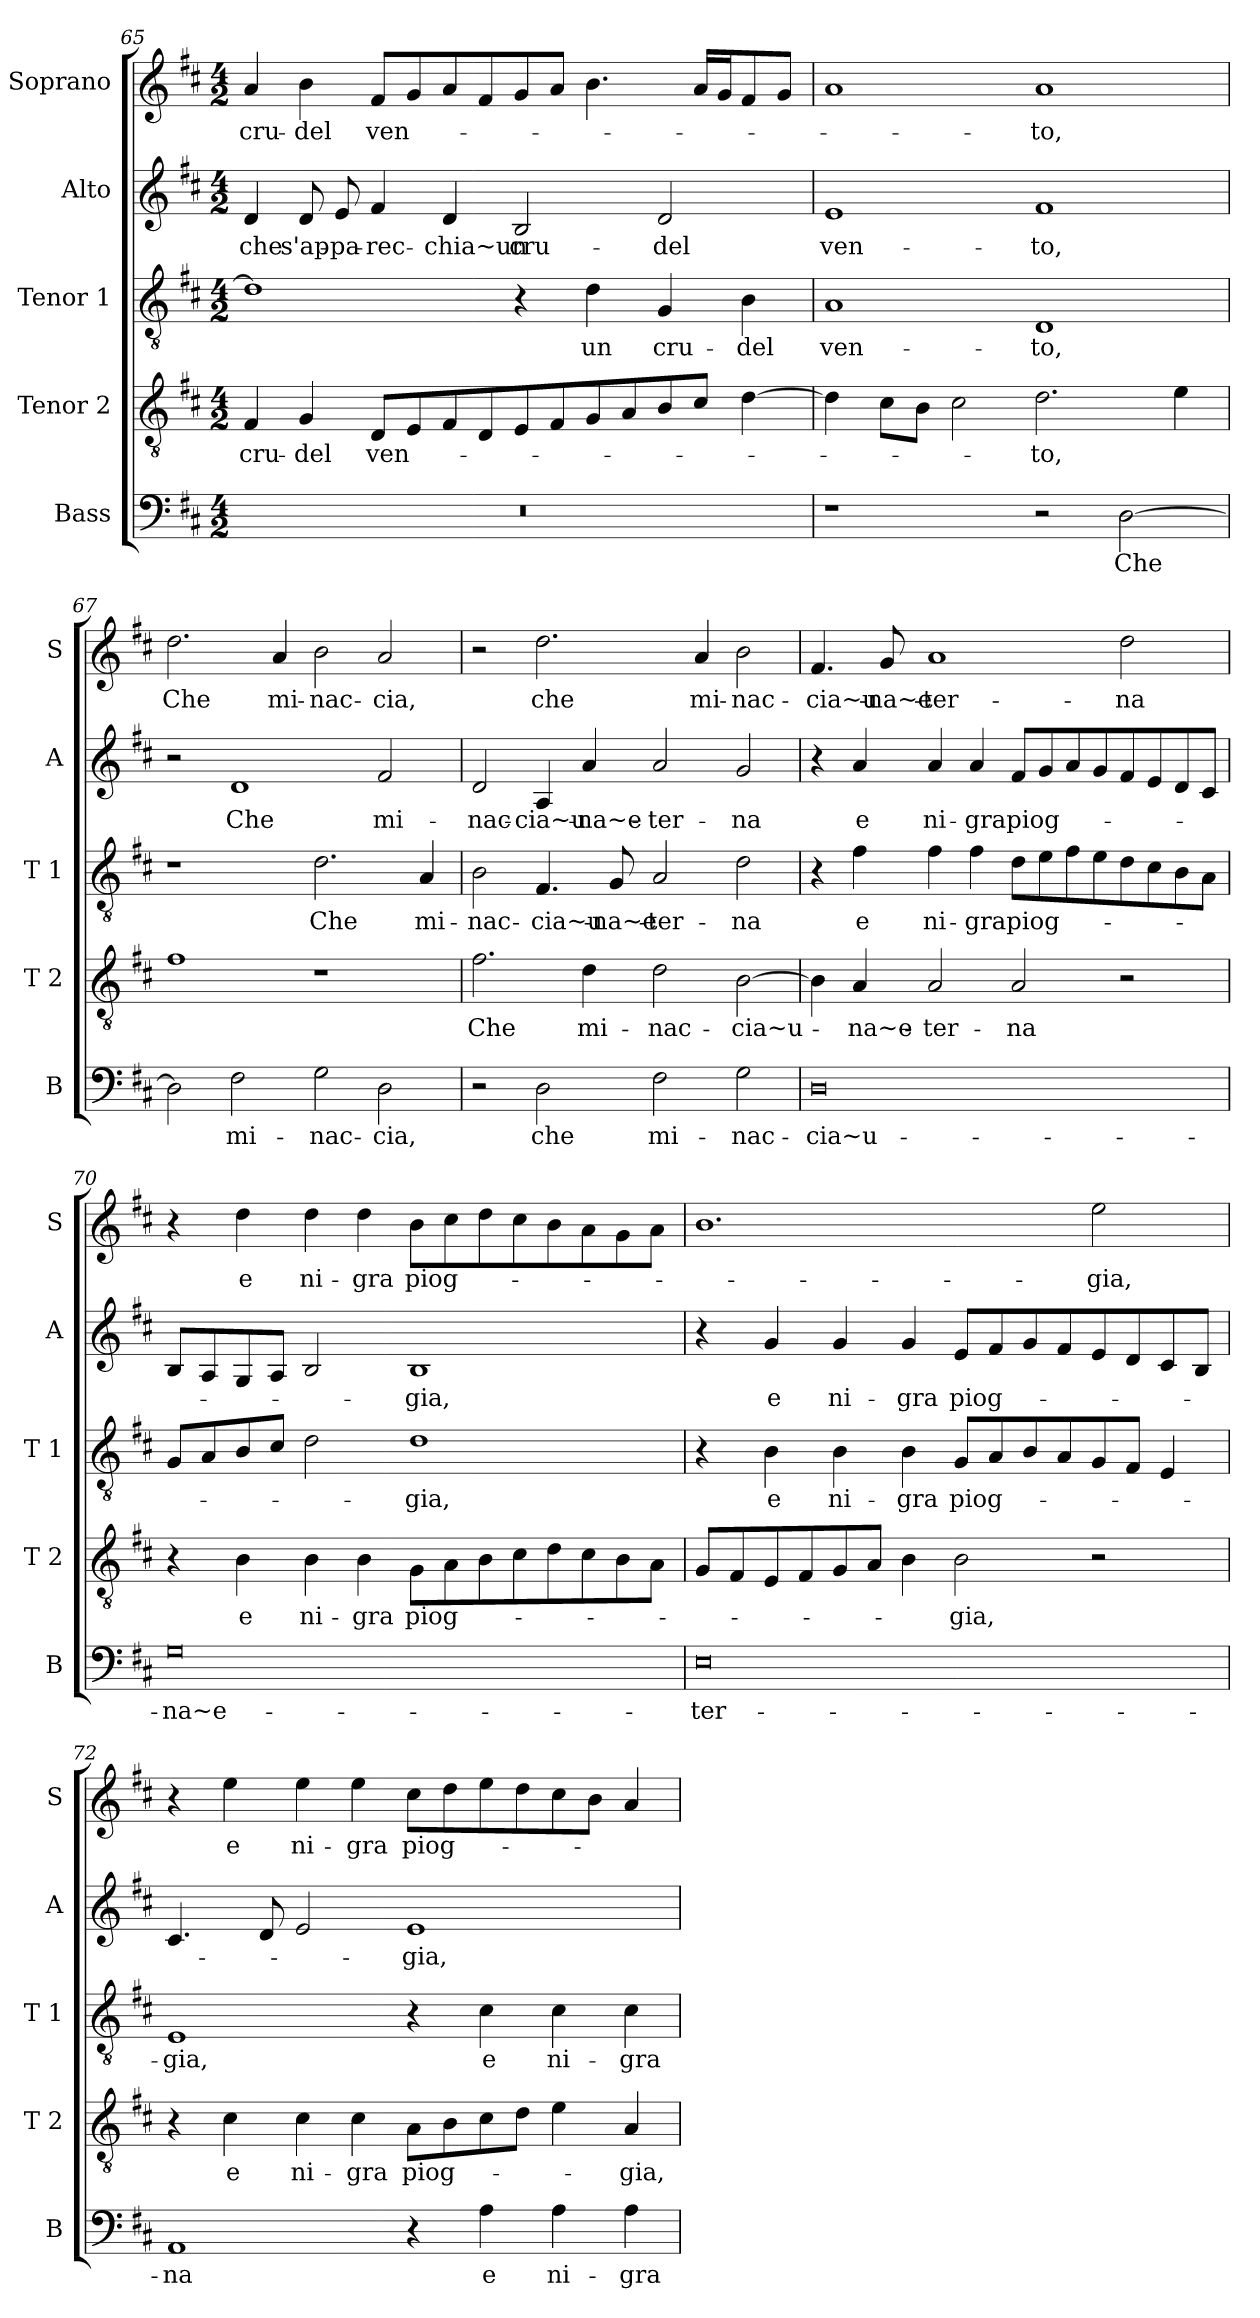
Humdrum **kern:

**kern	**text	**kern	**text	**kern	**text	**kern	**text	**kern	**text
*part5	*part5	*part4	*part4	*part3	*part3	*part2	*part2	*part1	*part1
*staff5	*staff5	*staff4	*staff4	*staff3	*staff3	*staff2	*staff2	*staff1	*staff1
*I"Bass	*	*I"Tenor 2	*	*I"Tenor 1	*	*I"Alto	*	*I"Soprano	*
*I'B	*	*I'T 2	*	*I'T 1	*	*I'A	*	*I'S	*
*clefF4	*	*clefGv2	*	*clefGv2	*	*clefG2	*	*clefG2	*
*k[f#c#]	*	*k[f#c#]	*	*k[f#c#]	*	*k[f#c#]	*	*k[f#c#]	*
*D:	*	*D:	*	*D:	*	*D:	*	*D:	*
*M4/2	*	*M4/2	*	*M4/2	*	*M4/2	*	*M4/2	*
=65	=65	=65	=65	=65	=65	=65	=65	=65	=65
!	!	!	!LO:LY:b	!	!	!	!LO:LY:b	!	!LO:LY:b
0r	.	4F#/	cru-	1d]	.	4d/	che	4a/	cru-
!	!	!	!LO:LY:b	!	!	!	!LO:LY:b	!	!LO:LY:b
.	.	4G/	-del	.	.	8d/	s'ap-	4b\	-del
!	!	!	!	!	!	!	!LO:LY:b	!	!
.	.	.	.	.	.	8e/	-pa-	.	.
!	!	!	!LO:LY:b	!	!	!	!LO:LY:b	!	!LO:LY:b
.	.	8D/L	ven-	.	.	4f#/	-rec-	8f#/L	ven-
.	.	8E/	.	.	.	.	.	8g/	.
!	!	!	!	!	!	!	!LO:LY:b	!	!
.	.	8F#/	.	.	.	4d/	-chia~un	8a/	.
.	.	8D/	.	.	.	.	.	8f#/	.
!	!	!	!	!	!	!	!LO:LY:b	!	!
.	.	8E/	.	4r	.	2B/	cru-	8g/	.
.	.	8F#/	.	.	.	.	.	8a/J	.
!	!	!	!	!	!LO:LY:b	!	!	!	!
.	.	8G/	.	4d\	un	.	.	4.b\	.
.	.	8A/	.	.	.	.	.	.	.
!	!	!	!	!	!LO:LY:b	!	!LO:LY:b	!	!
.	.	8B/	.	4G/	cru-	2d/	-del	.	.
.	.	8c#/J	.	.	.	.	.	16a/LL	.
.	.	.	.	.	.	.	.	16g/J	.
!	!	!	!	!	!LO:LY:b	!	!	!	!
.	.	[4d\	.	4B\	-del	.	.	8f#/	.
.	.	.	.	.	.	.	.	8g/J	.
=66	=66	=66	=66	=66	=66	=66	=66	=66	=66
!	!	!	!	!	!LO:LY:b	!	!LO:LY:b	!	!
1r	.	4d\]	.	1A	ven-	1e	ven-	1a	.
.	.	8c#\L	.	.	.	.	.	.	.
.	.	8B\J	.	.	.	.	.	.	.
.	.	2c#\	.	.	.	.	.	.	.
!	!	!	!LO:LY:b	!	!LO:LY:b	!	!LO:LY:b	!	!LO:LY:b
2r	.	2.d\	-to,	1D	-to,	1f#	-to,	1a	-to,
!	!LO:LY:b	!	!	!	!	!	!	!	!
[2D\	Che	.	.	.	.	.	.	.	.
.	.	4e\	.	.	.	.	.	.	.
!!LO:LB:g=z
=67	=67	=67	=67	=67	=67	=67	=67	=67	=67
!	!	!	!	!	!	!	!	!	!LO:LY:b
2D\]	.	1f#	.	1r	.	2r	.	2.dd\	Che
!	!LO:LY:b	!	!	!	!	!	!LO:LY:b	!	!
2F#\	mi-	.	.	.	.	1d	Che	.	.
!	!	!	!	!	!	!	!	!	!LO:LY:b
.	.	.	.	.	.	.	.	4a/	mi-
!	!LO:LY:b	!	!	!	!LO:LY:b	!	!	!	!LO:LY:b
2G\	-nac-	1r	.	2.d\	Che	.	.	2b\	-nac-
!	!LO:LY:b	!	!	!	!	!	!LO:LY:b	!	!LO:LY:b
2D\	-cia,	.	.	.	.	2f#/	mi-	2a/	-cia,
!	!	!	!	!	!LO:LY:b	!	!	!	!
.	.	.	.	4A/	mi-	.	.	.	.
=68	=68	=68	=68	=68	=68	=68	=68	=68	=68
!	!	!	!LO:LY:b	!	!LO:LY:b	!	!LO:LY:b	!	!
2r	.	2.f#\	Che	2B\	-nac-	2d/	-nac-	2r	.
!	!LO:LY:b	!	!	!	!LO:LY:b	!	!LO:LY:b	!	!LO:LY:b
2D\	che	.	.	4.F#/	-cia~u-	4A/	-cia~u-	2.dd\	che
!	!	!	!LO:LY:b	!	!	!	!LO:LY:b	!	!
.	.	4d\	mi-	.	.	4a/	-na~e-	.	.
!	!	!	!	!	!LO:LY:b	!	!	!	!
.	.	.	.	8G/	-na~e-	.	.	.	.
!	!LO:LY:b	!	!LO:LY:b	!	!LO:LY:b	!	!LO:LY:b	!	!
2F#\	mi-	2d\	-nac-	2A/	-ter-	2a/	-ter-	.	.
!	!	!	!	!	!	!	!	!	!LO:LY:b
.	.	.	.	.	.	.	.	4a/	mi-
!	!LO:LY:b	!	!LO:LY:b	!	!LO:LY:b	!	!LO:LY:b	!	!LO:LY:b
2G\	-nac-	[2B\	-cia~u-	2d\	-na	2g/	-na	2b\	-nac-
=69	=69	=69	=69	=69	=69	=69	=69	=69	=69
!	!LO:LY:b	!	!	!	!	!	!	!	!LO:LY:b
0D	-cia~u-	4B\]	.	4r	.	4r	.	4.f#/	-cia~u-
!	!	!	!LO:LY:b	!	!LO:LY:b	!	!LO:LY:b	!	!
.	.	4A/	-na~e-	4f#\	e	4a/	e	.	.
!	!	!	!	!	!	!	!	!	!LO:LY:b
.	.	.	.	.	.	.	.	8g/	-na~e-
!	!	!	!LO:LY:b	!	!LO:LY:b	!	!LO:LY:b	!	!LO:LY:b
.	.	2A/	-ter-	4f#\	ni-	4a/	ni-	1a	-ter-
!	!	!	!	!	!LO:LY:b	!	!LO:LY:b	!	!
.	.	.	.	4f#\	-gra	4a/	-gra	.	.
!	!	!	!LO:LY:b	!	!LO:LY:b	!	!LO:LY:b	!	!
.	.	2A/	-na	8d\L	piog-	8f#/L	piog-	.	.
.	.	.	.	8e\	.	8g/	.	.	.
.	.	.	.	8f#\	.	8a/	.	.	.
.	.	.	.	8e\	.	8g/	.	.	.
!	!	!	!	!	!	!	!	!	!LO:LY:b
.	.	2r	.	8d\	.	8f#/	.	2dd\	-na
.	.	.	.	8c#\	.	8e/	.	.	.
.	.	.	.	8B\	.	8d/	.	.	.
.	.	.	.	8A\J	.	8c#/J	.	.	.
!!LO:LB:g=z
=70	=70	=70	=70	=70	=70	=70	=70	=70	=70
!	!LO:LY:b	!	!	!	!	!	!	!	!
0G	-na~e-	4r	.	8G/L	.	8B/L	.	4r	.
.	.	.	.	8A/	.	8A/	.	.	.
!	!	!	!LO:LY:b	!	!	!	!	!	!LO:LY:b
.	.	4B\	e	8B/	.	8G/	.	4dd\	e
.	.	.	.	8c#/J	.	8A/J	.	.	.
!	!	!	!LO:LY:b	!	!	!	!	!	!LO:LY:b
.	.	4B\	ni-	2d\	.	2B/	.	4dd\	ni-
!	!	!	!LO:LY:b	!	!	!	!	!	!LO:LY:b
.	.	4B\	-gra	.	.	.	.	4dd\	-gra
!	!	!	!LO:LY:b	!	!LO:LY:b	!	!LO:LY:b	!	!LO:LY:b
.	.	8G\L	piog-	1d	-gia,	1B	-gia,	8b\L	piog-
.	.	8A\	.	.	.	.	.	8cc#\	.
.	.	8B\	.	.	.	.	.	8dd\	.
.	.	8c#\	.	.	.	.	.	8cc#\	.
.	.	8d\	.	.	.	.	.	8b\	.
.	.	8c#\	.	.	.	.	.	8a\	.
.	.	8B\	.	.	.	.	.	8g\	.
.	.	8A\J	.	.	.	.	.	8a\J	.
=71	=71	=71	=71	=71	=71	=71	=71	=71	=71
!	!LO:LY:b	!	!	!	!	!	!	!	!
0E	-ter-	8G/L	.	4r	.	4r	.	1.b	.
.	.	8F#/	.	.	.	.	.	.	.
!	!	!	!	!	!LO:LY:b	!	!LO:LY:b	!	!
.	.	8E/	.	4B\	e	4g/	e	.	.
.	.	8F#/	.	.	.	.	.	.	.
!	!	!	!	!	!LO:LY:b	!	!LO:LY:b	!	!
.	.	8G/	.	4B\	ni-	4g/	ni-	.	.
.	.	8A/J	.	.	.	.	.	.	.
!	!	!	!	!	!LO:LY:b	!	!LO:LY:b	!	!
.	.	4B\	.	4B\	-gra	4g/	-gra	.	.
!	!	!	!LO:LY:b	!	!LO:LY:b	!	!LO:LY:b	!	!
.	.	2B\	-gia,	8G/L	piog-	8e/L	piog-	.	.
.	.	.	.	8A/	.	8f#/	.	.	.
.	.	.	.	8B/	.	8g/	.	.	.
.	.	.	.	8A/	.	8f#/	.	.	.
!	!	!	!	!	!	!	!	!	!LO:LY:b
.	.	2r	.	8G/	.	8e/	.	2ee\	-gia,
.	.	.	.	8F#/J	.	8d/	.	.	.
.	.	.	.	4E/	.	8c#/	.	.	.
.	.	.	.	.	.	8B/J	.	.	.
!!LO:PB:g=z
=72	=72	=72	=72	=72	=72	=72	=72	=72	=72
!	!LO:LY:b	!	!	!	!LO:LY:b	!	!	!	!
1AA	-na	4r	.	1E	-gia,	4.c#/	.	4r	.
!	!	!	!LO:LY:b	!	!	!	!	!	!LO:LY:b
.	.	4c#\	e	.	.	.	.	4ee\	e
.	.	.	.	.	.	8d/	.	.	.
!	!	!	!LO:LY:b	!	!	!	!	!	!LO:LY:b
.	.	4c#\	ni-	.	.	2e/	.	4ee\	ni-
!	!	!	!LO:LY:b	!	!	!	!	!	!LO:LY:b
.	.	4c#\	-gra	.	.	.	.	4ee\	-gra
!	!	!	!LO:LY:b	!	!	!	!LO:LY:b	!	!LO:LY:b
4r	.	8A\L	piog-	4r	.	1e	-gia,	8cc#\L	piog-
.	.	8B\	.	.	.	.	.	8dd\	.
!	!LO:LY:b	!	!	!	!LO:LY:b	!	!	!	!
4A\	e	8c#\	.	4c#\	e	.	.	8ee\	.
.	.	8d\J	.	.	.	.	.	8dd\	.
!	!LO:LY:b	!	!	!	!LO:LY:b	!	!	!	!
4A\	ni-	4e\	.	4c#\	ni-	.	.	8cc#\	.
.	.	.	.	.	.	.	.	8b\J	.
!	!LO:LY:b	!	!LO:LY:b	!	!LO:LY:b	!	!	!	!
4A\	-gra	4A/	-gia,	4c#\	-gra	.	.	4a/	.
=	=	=	=	=	=	=	=	=	=
*-	*-	*-	*-	*-	*-	*-	*-	*-	*-
